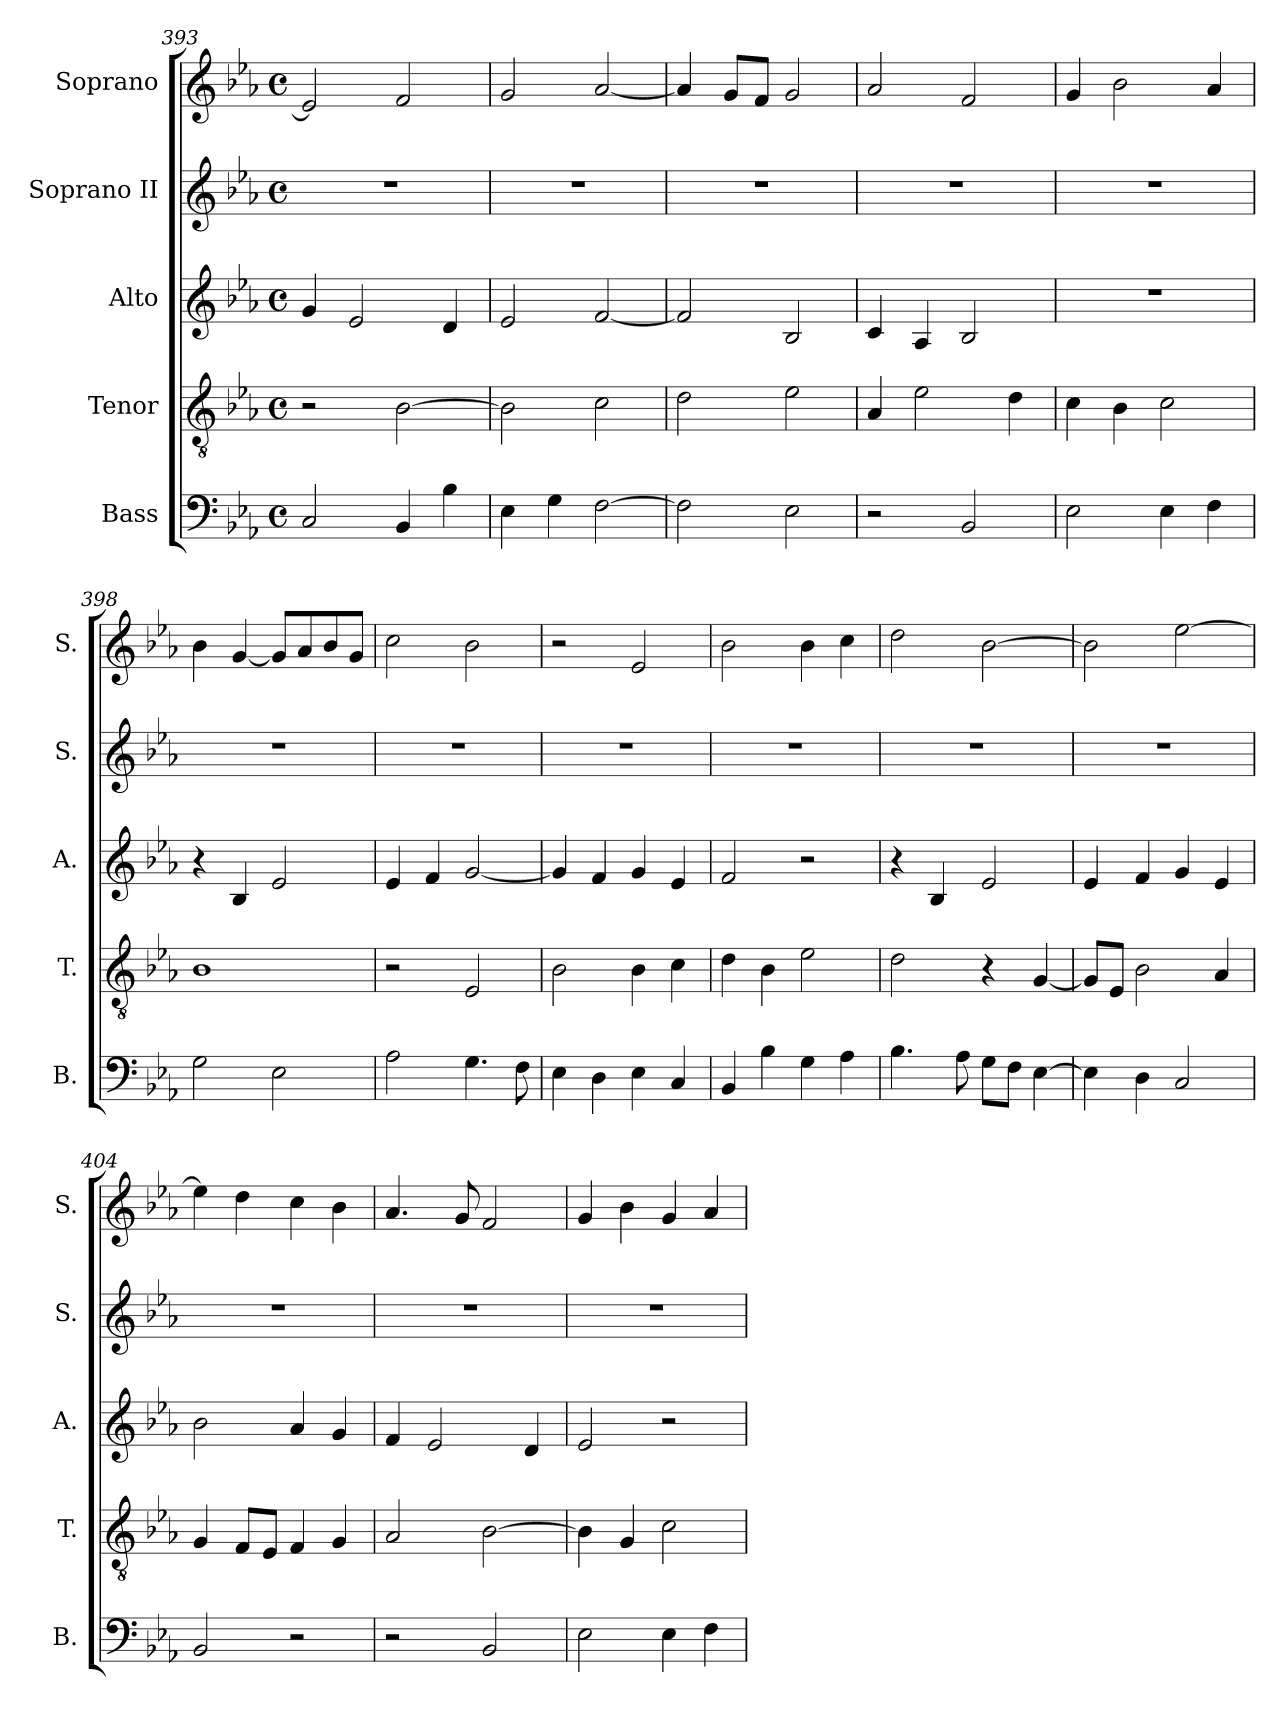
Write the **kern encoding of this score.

**kern	**kern	**kern	**kern	**kern
*part5	*part4	*part3	*part2	*part1
*staff5	*staff4	*staff3	*staff2	*staff1
*I"Bass	*I"Tenor	*I"Alto	*I"Soprano II	*I"Soprano
*I'B.	*I'T.	*I'A.	*I'S.	*I'S.
*clefF4	*clefGv2	*clefG2	*clefG2	*clefG2
*k[b-e-a-]	*k[b-e-a-]	*k[b-e-a-]	*k[b-e-a-]	*k[b-e-a-]
*E-:	*E-:	*E-:	*E-:	*E-:
*M4/4	*M4/4	*M4/4	*M4/4	*M4/4
*met(c)	*met(c)	*met(c)	*met(c)	*met(c)
=393	=393	=393	=393	=393
2C/	2r	4g/	1r	2e-/]
.	.	2e-/	.	.
4BB-/	[>2B-\	.	.	2f/
4B-\	.	4d/	.	.
=394	=394	=394	=394	=394
4E-\	2B-\]	2e-/	1r	2g/
4G\	.	.	.	.
[>2F\	2c\	[>2f/	.	[>2a-/
!!LO:PB:g=z
=395	=395	=395	=395	=395
2F\]	2d\	2f/]	1r	4a-/]
.	.	.	.	8g/L
.	.	.	.	8f/J
2E-\	2e-\	2B-/	.	2g/
=396	=396	=396	=396	=396
2r	4A-/	4c/	1r	2a-/
.	2e-\	4A-/	.	.
2BB-/	.	2B-/	.	2f/
.	4d\	.	.	.
=397	=397	=397	=397	=397
2E-\	4c\	1r	1r	4g/
.	4B-\	.	.	2b-\
4E-\	2c\	.	.	.
4F\	.	.	.	4a-/
=398	=398	=398	=398	=398
2G\	1B-	4r	1r	4b-\
.	.	4B-/	.	[<4g/
2E-\	.	2e-/	.	8g/L]
.	.	.	.	8a-/
.	.	.	.	8b-/
.	.	.	.	8g/J
=399	=399	=399	=399	=399
2A-\	2r	4e-/	1r	2cc\
.	.	4f/	.	.
4.G\	2E-/	[<2g/	.	2b-\
8F\	.	.	.	.
!!LO:LB:g=z
=400	=400	=400	=400	=400
4E-\	2B-\	4g/]	1r	2r
4D\	.	4f/	.	.
4E-\	4B-\	4g/	.	2e-/
4C/	4c\	4e-/	.	.
=401	=401	=401	=401	=401
4BB-/	4d\	2f/	1r	2b-\
4B-\	4B-\	.	.	.
4G\	2e-\	2r	.	4b-\
4A-\	.	.	.	4cc\
=402	=402	=402	=402	=402
4.B-\	2d\	4r	1r	2dd\
.	.	4B-/	.	.
8A-\	.	.	.	.
8G\L	4r	2e-/	.	[>2b-\
8F\J	.	.	.	.
[>4E-\	[<4G/	.	.	.
=403	=403	=403	=403	=403
4E-\]	8G/L]	4e-/	1r	2b-\]
.	8E-/J	.	.	.
4D\	2B-\	4f/	.	.
2C/	.	4g/	.	[>2ee-\
.	4A-/	4e-/	.	.
=404	=404	=404	=404	=404
2BB-/	4G/	2b-\	1r	4ee-\]
.	8F/L	.	.	4dd\
.	8E-/J	.	.	.
2r	4F/	4a-/	.	4cc\
.	4G/	4g/	.	4b-\
!!LO:LB:g=z
=405	=405	=405	=405	=405
2r	2A-/	4f/	1r	4.a-/
.	.	2e-/	.	.
.	.	.	.	8g/
2BB-/	[>2B-\	.	.	2f/
.	.	4d/	.	.
=406	=406	=406	=406	=406
2E-\	4B-\]	2e-/	1r	4g/
.	4G/	.	.	4b-\
4E-\	2c\	2r	.	4g/
4F\	.	.	.	4a-/
=	=	=	=	=
*-	*-	*-	*-	*-
